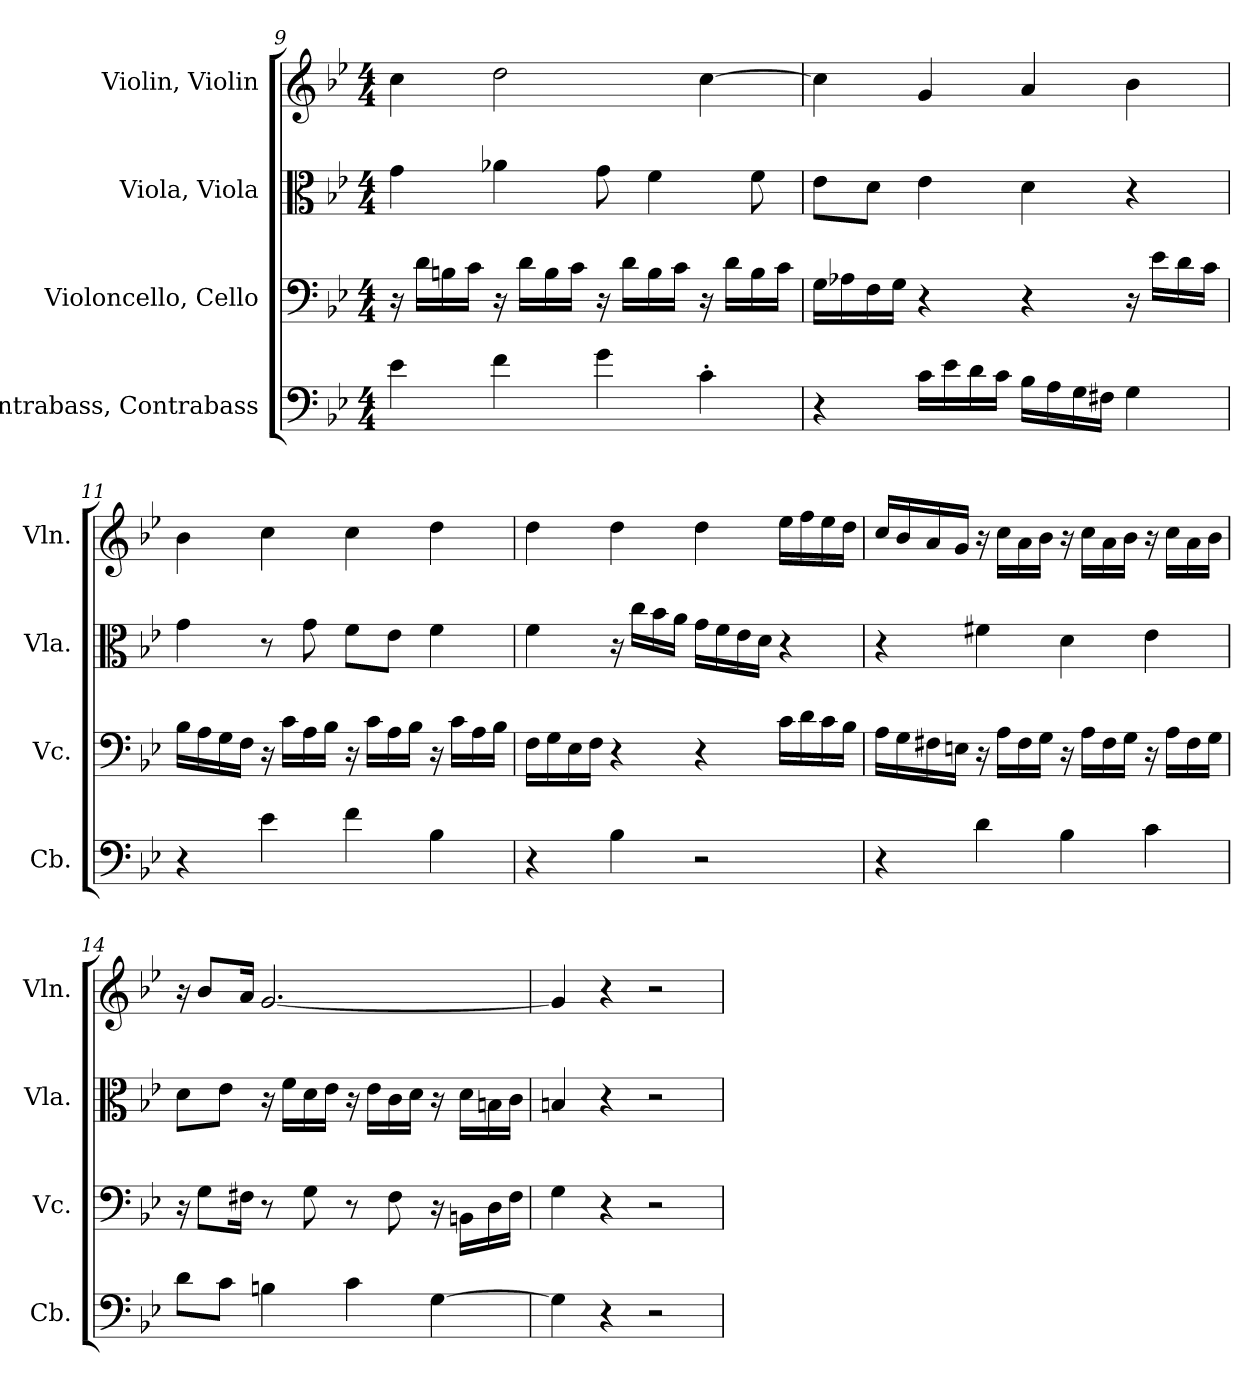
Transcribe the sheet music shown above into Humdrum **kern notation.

**kern	**kern	**kern	**kern
*part4	*part3	*part2	*part1
*staff4	*staff3	*staff2	*staff1
*I"Contrabass, Contrabass	*I"Violoncello, Cello	*I"Viola, Viola	*I"Violin, Violin
*I'Cb.	*I'Vc.	*I'Vla.	*I'Vln.
!!LO:LB:g=z
*clefF4	*clefF4	*clefC3	*clefG2
*ITrd7c12	*	*	*
*k[b-e-]	*k[b-e-]	*k[b-e-]	*k[b-e-]
*M4/4	*M4/4	*M4/4	*M4/4
=9	=9	=9	=9
4E-\	16r	4g\	4cc\
.	16d\LL	.	.
.	16Bn\	.	.
.	16c\JJ	.	.
4F\	16r	4a-X\	2dd\
.	16d\LL	.	.
.	16B\	.	.
.	16c\JJ	.	.
4G\	16r	8g\	.
.	16d\LL	.	.
.	16B\	4f\	.
.	16c\JJ	.	.
4C'\	16r	.	[4cc\
.	16d\LL	.	.
.	16B\	8f\	.
.	16c\JJ	.	.
=10	=10	=10	=10
4r	16G\LL	8e-\L	4cc\]
.	16A-X\	.	.
.	16F\	8d\J	.
.	16G\JJ	.	.
16C\LL	4r	4e-\	4g/
16E-\	.	.	.
16D\	.	.	.
16C\JJ	.	.	.
16BB-\LL	4r	4d\	4a/
16AA\	.	.	.
16GG\	.	.	.
16FF#X\JJ	.	.	.
4GG\	16r	4r	4b-\
.	16e-\LL	.	.
.	16d\	.	.
.	16c\JJ	.	.
!!LO:LB:g=z
=11	=11	=11	=11
4r	16B-\LL	4g\	4b-\
.	16A\	.	.
.	16G\	.	.
.	16F\JJ	.	.
4E-\	16r	8r	4cc\
.	16c\LL	.	.
.	16A\	8g\	.
.	16B-\JJ	.	.
4F\	16r	8f\L	4cc\
.	16c\LL	.	.
.	16A\	8e-\J	.
.	16B-\JJ	.	.
4BB-\	16r	4f\	4dd\
.	16c\LL	.	.
.	16A\	.	.
.	16B-\JJ	.	.
=12	=12	=12	=12
4r	16F\LL	4f\	4dd\
.	16G\	.	.
.	16E-\	.	.
.	16F\JJ	.	.
4BB-\	4r	16r	4dd\
.	.	16cc\LL	.
.	.	16b-\	.
.	.	16a\JJ	.
2r	4r	16g\LL	4dd\
.	.	16f\	.
.	.	16e-\	.
.	.	16d\JJ	.
.	16c\LL	4r	16ee-\LL
.	16d\	.	16ff\
.	16c\	.	16ee-\
.	16B-\JJ	.	16dd\JJ
!!LO:PB:g=z
=13	=13	=13	=13
4r	16A\LL	4r	16cc/LL
.	16G\	.	16b-/
.	16F#X\	.	16a/
.	16En\JJ	.	16g/JJ
*	*	*	*MM66
4D\	16r	4f#X\	16r
.	16A\LL	.	16cc\LL
.	16F#\	.	16a\
.	16G\JJ	.	16b-\JJ
4BB-\	16r	4d\	16r
.	16A\LL	.	16cc\LL
.	16F#\	.	16a\
.	16G\JJ	.	16b-\JJ
4C\	16r	4e-\	16r
.	16A\LL	.	16cc\LL
.	16F#\	.	16a\
.	16G\JJ	.	16b-\JJ
=14	=14	=14	=14
8D\L	16r	8d\L	16r
.	8G\L	.	8b-/L
8C\J	.	8e-\J	.
.	16F#X\Jk	.	16a/Jk
*	*	*	*MM62
4BBn\	8r	16r	[2.g/
.	.	16f\LL	.
.	8G\	16d\	.
.	.	16e-\JJ	.
4C\	8r	16r	.
.	.	16e-\LL	.
.	8F#\	16c\	.
.	.	16d\JJ	.
[4GG\	16r	16r	.
.	16BBn\LL	16d\LL	.
.	16D\	16Bn\	.
.	16F#\JJ	16c\JJ	.
=15	=15	=15	=15
*	*	*	*MM26
4GG\]	4G\	4Bn/	4g/]
4r	4r	4r	4r
2r	2r	2r	2r
=	=	=	=
*-	*-	*-	*-
